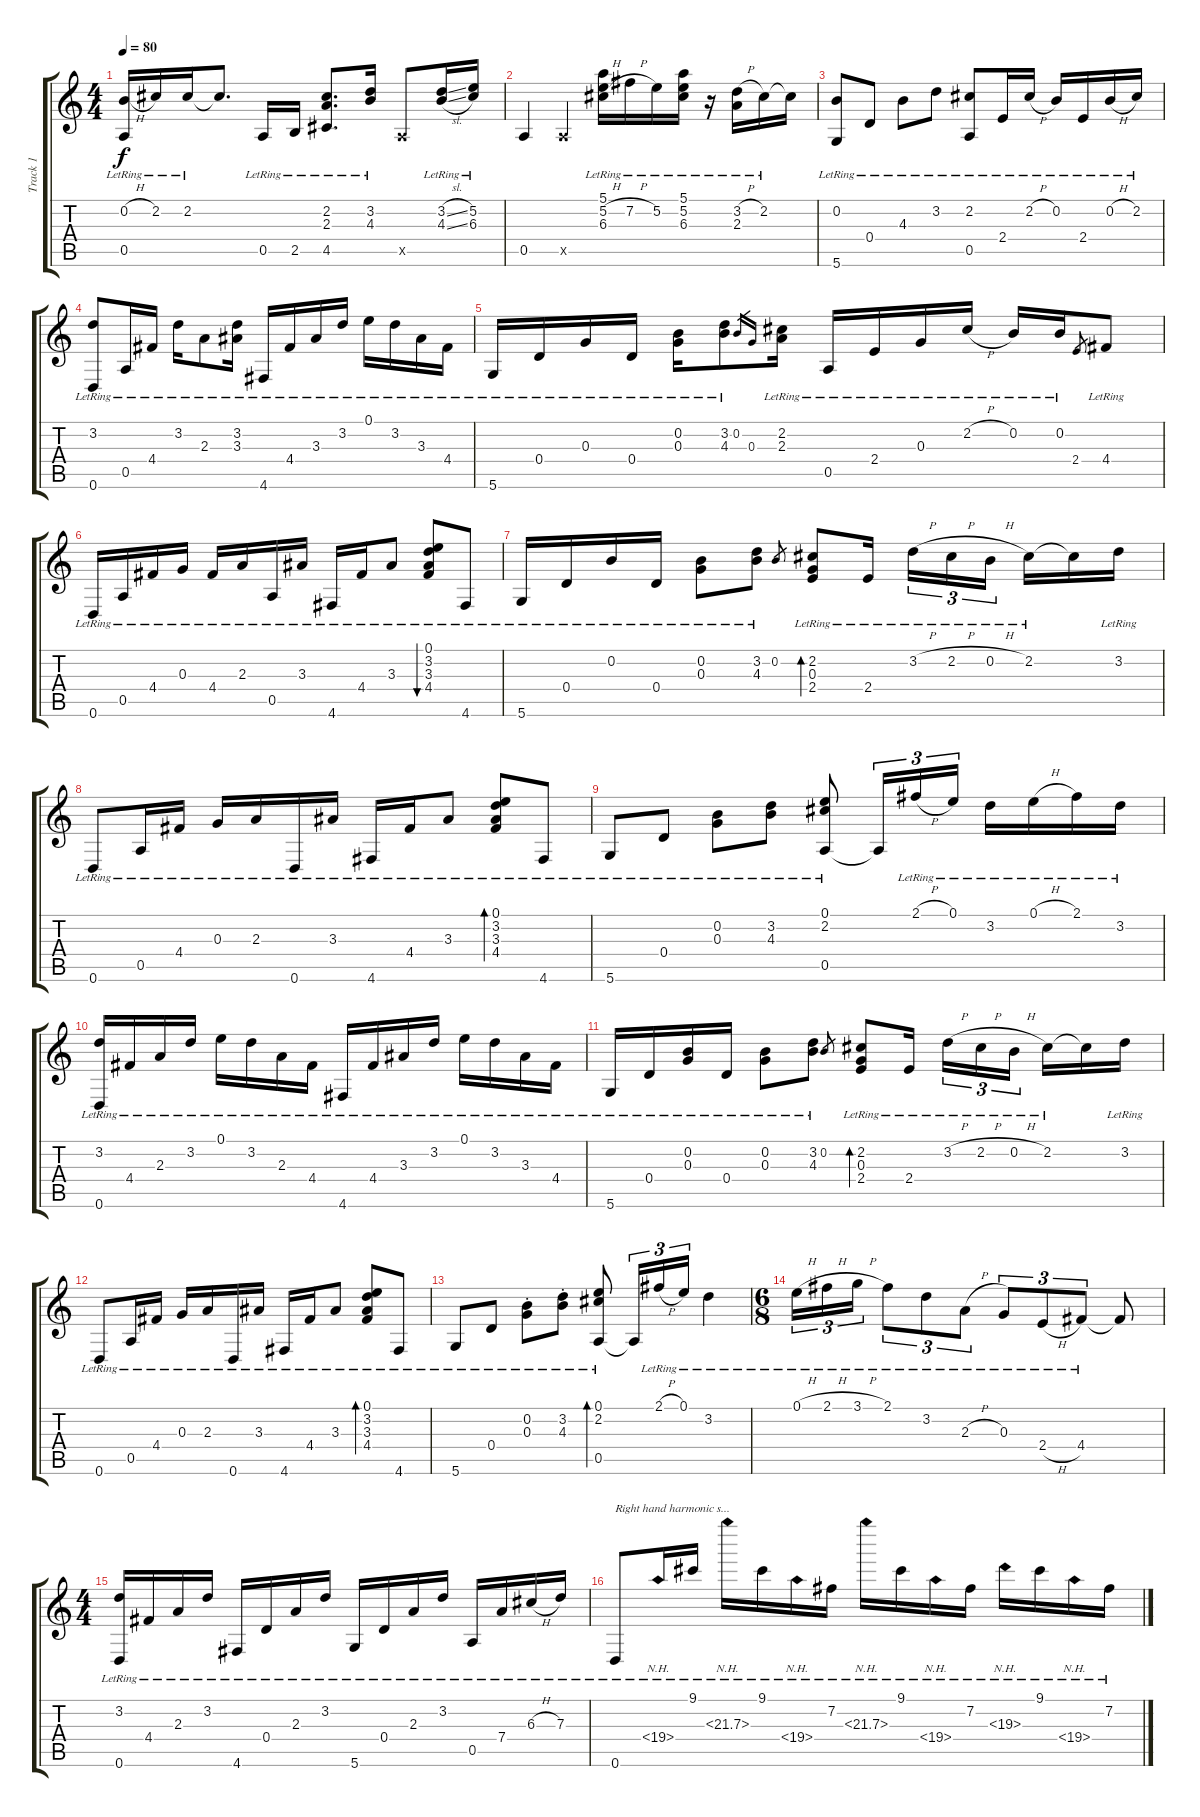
\track ("Track 1" "Track 1") {instrument acousticguitarsteel}
\staff {score tabs}
\tuning (E4 B3 G3 D3 A2 D2) {hide}
\ts (4 4)
\tempo 80
\clef g2
\ks c
(0.2{h lr} 0.5{lr}).16{dy f} 2.2{lr}.16 2.2{lr}.16 2.2{t}.8{d} 0.5{lr}.16 2.5{lr}.16 (2.2{lr} 2.3{lr} 4.5{lr}).8{d} (3.2{lr} 4.3{lr}).16 0.5{x}.8 (3.2{sl lr} 4.3{sl lr}).16 (5.2{lr} 6.3{lr}).16 |
0.5.4 0.5{x}.4 (5.1{lr} 5.2{h lr} 6.3{lr}).16 7.2{h lr}.16 5.2{lr}.16 (5.1{lr} 5.2{lr} 6.3{lr}).16 r.16 (3.2{h lr} 2.3{lr}).16 2.2{lr}.16 2.2{t}.16 |
(0.2{lr} 5.6{lr}).8 0.4{lr}.8 4.3{lr}.8 3.2{lr}.8 (2.2{lr} 0.5{lr}).8 2.4{lr}.16 2.2{h lr}.16 0.2{lr}.16 2.4{lr}.16 0.2{h lr}.16 2.2{lr}.16 |
(3.2{lr} 0.6{lr}).8 0.5{lr}.16 4.4{lr}.16 3.2{lr}.16 2.3{lr}.8 (3.2{lr} 3.3{lr}).16 4.6{lr}.16 4.4{lr}.16 3.3{lr}.16 3.2{lr}.16 0.1{lr}.16 3.2{lr}.16 3.3{lr}.16 4.4{lr}.16 |
5.6{lr}.16 0.4{lr}.16 0.3{lr}.16 0.4{lr}.16 (0.2{lr} 0.3{lr}).16 (3.2{lr} 4.3{lr}).8 0.2.16{gr} 0.3.16{gr} (2.2{lr} 2.3{lr}).16 0.5{lr}.16 2.4{lr}.16 0.3{lr}.16 2.2{h lr}.16 0.2{lr}.16 0.2{lr}.16 2.4.8{gr} 4.4{lr}.8 |
0.6{lr}.16 0.5{lr}.16 4.4{lr}.16 0.3{lr}.16 4.4{lr}.16 2.3{lr}.16 0.5{lr}.16 3.3{lr}.16 4.6{lr}.16 4.4{lr}.16 3.3{lr}.8 (0.1{lr} 3.2{lr} 3.3{lr} 4.4{lr}).8{bu 120} 4.6{lr}.8 |
5.6{lr}.16 0.4{lr}.16 0.2{lr}.16 0.4{lr}.16 (0.2{lr} 0.3{lr}).8 (3.2{lr} 4.3{lr}).8 0.2.8{gr} (2.2{lr} 0.3{lr} 2.4{lr}).8{bd 60} 2.4{lr}.16{beam splitsecondary} 3.2{h lr}.16{tu (3 2)} 2.2{h lr}.16{tu (3 2)} 0.2{h lr}.16{tu (3 2) beam splitsecondary} 2.2{lr}.16 2.2{t}.16 3.2{lr}.16 |
0.6{lr}.8 0.5{lr}.16 4.4{lr}.16 0.3{lr}.16 2.3{lr}.16 0.6{lr}.16 3.3{lr}.16 4.6{lr}.16 4.4{lr}.16 3.3{lr}.8 (0.1{lr} 3.2{lr} 3.3{lr} 4.4{lr}).8{bd 60} 4.6{lr}.8 |
5.6{lr}.8 0.4{lr}.8 (0.2{lr} 0.3{lr}).8 (3.2{lr} 4.3{lr}).8 (0.1 2.2{lr} 0.5{lr}).8 0.5{t}.16{tu (3 2)} 2.1{h lr}.16{tu (3 2)} 0.1{lr}.16{tu (3 2)} 3.2{lr}.16 0.1{h lr}.16 2.1{lr}.16 3.2{lr}.16 |
(3.2{lr} 0.6{lr}).16 4.4{lr}.16 2.3{lr}.16 3.2{lr}.16 0.1{lr}.16 3.2{lr}.16 2.3{lr}.16 4.4{lr}.16 4.6{lr}.16 4.4{lr}.16 3.3{lr}.16 3.2{lr}.16 0.1{lr}.16 3.2{lr}.16 3.3{lr}.16 4.4{lr}.16 |
5.6{lr}.16 0.4{lr}.16 (0.2{lr} 0.3).16 0.4{lr}.16 (0.2{lr} 0.3{lr}).8 (3.2{lr} 4.3{lr}).8 0.2.8{gr} (2.2{lr} 0.3{lr} 2.4{lr}).8{bd 60} 2.4{lr}.16{beam splitsecondary} 3.2{h lr}.16{tu (3 2)} 2.2{h lr}.16{tu (3 2)} 0.2{h lr}.16{tu (3 2) beam splitsecondary} 2.2{lr}.16 2.2{t}.16 3.2{lr}.16 |
0.6{lr}.8 0.5{lr}.16 4.4{lr}.16 0.3{lr}.16 2.3{lr}.16 0.6{lr}.16 3.3{lr}.16 4.6{lr}.16 4.4{lr}.16 3.3{lr}.8 (0.1{lr} 3.2{lr} 3.3{lr} 4.4{lr}).8{bd 60} 4.6{lr}.8 |
5.6{lr}.8 0.4{lr}.8 (0.2{st lr} 0.3{st lr}).8 (3.2{st lr} 4.3{st lr}).8 (0.1 2.2{lr} 0.5{lr}).8{bd 60} 0.5{t}.16{tu (3 2)} 2.1{h lr}.16{tu (3 2)} 0.1{lr}.16{tu (3 2)} 3.2{lr}.4 |
\ts (6 8)
0.1{h lr}.16{tu (3 2)} 2.1{h lr}.16{tu (3 2)} 3.1{h lr}.16{tu (3 2)} 2.1{lr}.8{tu (3 2)} 3.2{lr}.8{tu (3 2)} 2.3{h lr}.8{tu (3 2)} 0.3{lr}.8{tu (3 2)} 2.4{h lr}.8{tu (3 2)} 4.4{lr}.8{tu (3 2)} 4.4{t}.8 |
\ts (4 4)
(3.2{lr} 0.6{lr}).16 4.4{lr}.16 2.3{lr}.16 3.2{lr}.16 4.6{lr}.16 0.4{lr}.16 2.3{lr}.16 3.2{lr}.16 5.6{lr}.16 0.4{lr}.16 2.3{lr}.16 3.2{lr}.16 0.5{lr}.16 7.4{lr}.16 6.3{h lr}.16 7.3{lr}.16 |
0.6{lr}.8{txt "Right hand harmonic s..."} 19.4{nh lr}.16 9.1{lr}.16 21.3{nh lr}.16 9.1{lr}.16 19.4{nh lr}.16 7.2{lr}.16 21.3{nh lr}.16 9.1{lr}.16 19.4{nh lr}.16 7.2{lr}.16 19.3{nh lr}.16 9.1{lr}.16 19.4{nh lr}.16 7.2{lr}.16
